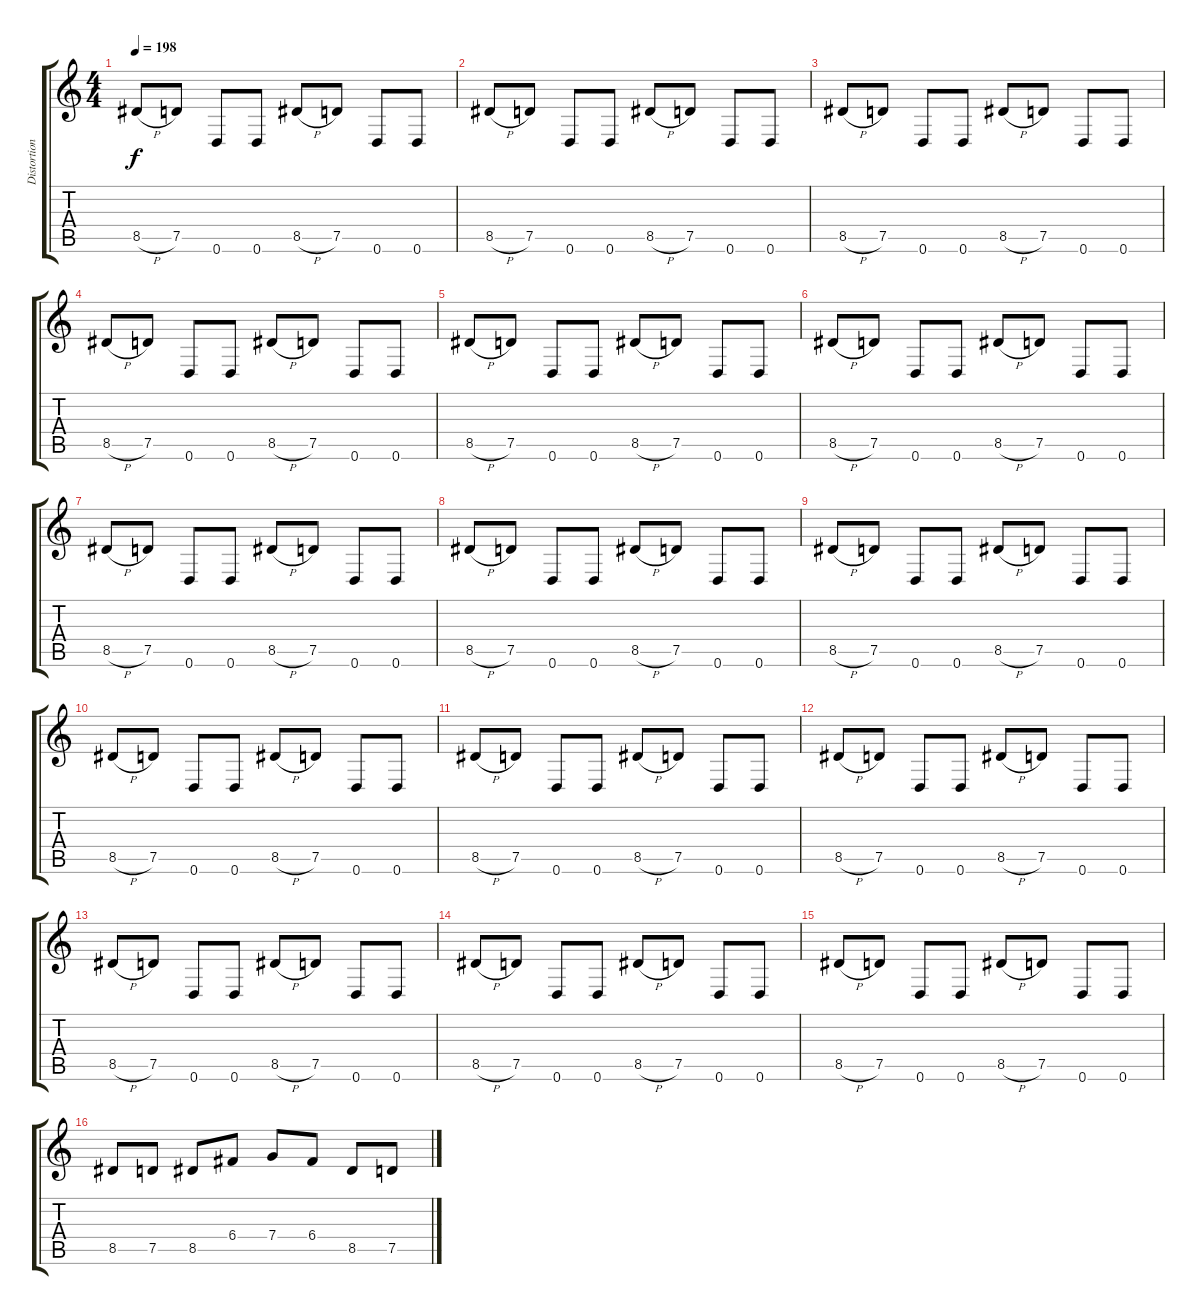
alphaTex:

\track ("Distortion Guitar" "Distortion") {instrument distortionguitar}
\staff {score tabs}
\tuning (D4 A3 F3 C3 G2 D2) {hide}
\ts (4 4)
\tempo 198
\clef g2
\ks c
8.5{h}.8{txt "" dy f instrument distortionguitar} 7.5.8 0.6.8 0.6.8 8.5{h}.8 7.5.8 0.6.8 0.6.8 |
8.5{h}.8{txt ""} 7.5.8 0.6.8 0.6.8 8.5{h}.8 7.5.8 0.6.8 0.6.8 |
8.5{h}.8{txt ""} 7.5.8 0.6.8 0.6.8 8.5{h}.8 7.5.8 0.6.8 0.6.8 |
8.5{h}.8 7.5.8 0.6.8 0.6.8 8.5{h}.8 7.5.8 0.6.8 0.6.8 |
8.5{h}.8 7.5.8 0.6.8 0.6.8 8.5{h}.8 7.5.8 0.6.8 0.6.8 |
8.5{h}.8 7.5.8 0.6.8 0.6.8 8.5{h}.8 7.5.8 0.6.8 0.6.8 |
8.5{h}.8 7.5.8 0.6.8 0.6.8 8.5{h}.8 7.5.8 0.6.8 0.6.8 |
8.5{h}.8 7.5.8 0.6.8 0.6.8 8.5{h}.8 7.5.8 0.6.8 0.6.8 |
8.5{h}.8 7.5.8 0.6.8 0.6.8 8.5{h}.8 7.5.8 0.6.8 0.6.8 |
8.5{h}.8 7.5.8 0.6.8 0.6.8 8.5{h}.8 7.5.8 0.6.8 0.6.8 |
8.5{h}.8 7.5.8 0.6.8 0.6.8 8.5{h}.8 7.5.8 0.6.8 0.6.8 |
8.5{h}.8 7.5.8 0.6.8 0.6.8 8.5{h}.8 7.5.8 0.6.8 0.6.8 |
8.5{h}.8 7.5.8 0.6.8 0.6.8 8.5{h}.8 7.5.8 0.6.8 0.6.8 |
8.5{h}.8 7.5.8 0.6.8 0.6.8 8.5{h}.8 7.5.8 0.6.8 0.6.8 |
8.5{h}.8 7.5.8 0.6.8 0.6.8 8.5{h}.8 7.5.8 0.6.8 0.6.8 |
8.5.8{volume 16 balance 0} 7.5.8 8.5.8 6.4.8 7.4.8 6.4.8 8.5.8 7.5.8
